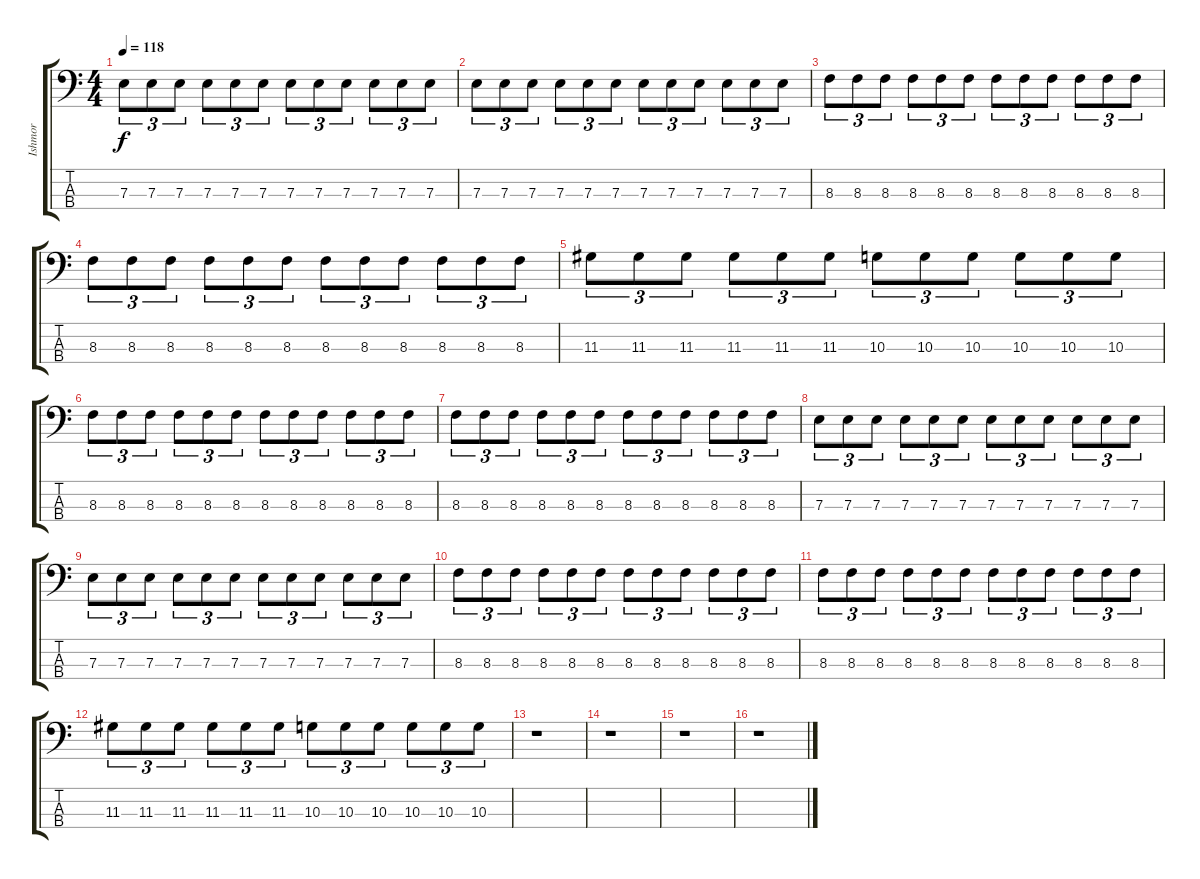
\track ("Ishmor" "Ishmor") {instrument electricbasspick}
\staff {score tabs}
\tuning (G2 D2 A1 E1) {hide}
\ts (4 4)
\tempo 118
\clef f4
\ks c
7.3.8{tu (3 2) dy f} 7.3.8{tu (3 2)} 7.3.8{tu (3 2)} 7.3.8{tu (3 2)} 7.3.8{tu (3 2)} 7.3.8{tu (3 2)} 7.3.8{tu (3 2)} 7.3.8{tu (3 2)} 7.3.8{tu (3 2)} 7.3.8{tu (3 2)} 7.3.8{tu (3 2)} 7.3.8{tu (3 2)} |
7.3.8{tu (3 2)} 7.3.8{tu (3 2)} 7.3.8{tu (3 2)} 7.3.8{tu (3 2)} 7.3.8{tu (3 2)} 7.3.8{tu (3 2)} 7.3.8{tu (3 2)} 7.3.8{tu (3 2)} 7.3.8{tu (3 2)} 7.3.8{tu (3 2)} 7.3.8{tu (3 2)} 7.3.8{tu (3 2)} |
8.3.8{tu (3 2)} 8.3.8{tu (3 2)} 8.3.8{tu (3 2)} 8.3.8{tu (3 2)} 8.3.8{tu (3 2)} 8.3.8{tu (3 2)} 8.3.8{tu (3 2)} 8.3.8{tu (3 2)} 8.3.8{tu (3 2)} 8.3.8{tu (3 2)} 8.3.8{tu (3 2)} 8.3.8{tu (3 2)} |
8.3.8{tu (3 2)} 8.3.8{tu (3 2)} 8.3.8{tu (3 2)} 8.3.8{tu (3 2)} 8.3.8{tu (3 2)} 8.3.8{tu (3 2)} 8.3.8{tu (3 2)} 8.3.8{tu (3 2)} 8.3.8{tu (3 2)} 8.3.8{tu (3 2)} 8.3.8{tu (3 2)} 8.3.8{tu (3 2)} |
11.3.8{tu (3 2)} 11.3.8{tu (3 2)} 11.3.8{tu (3 2)} 11.3.8{tu (3 2)} 11.3.8{tu (3 2)} 11.3.8{tu (3 2)} 10.3.8{tu (3 2)} 10.3.8{tu (3 2)} 10.3.8{tu (3 2)} 10.3.8{tu (3 2)} 10.3.8{tu (3 2)} 10.3.8{tu (3 2)} |
8.3.8{tu (3 2)} 8.3.8{tu (3 2)} 8.3.8{tu (3 2)} 8.3.8{tu (3 2)} 8.3.8{tu (3 2)} 8.3.8{tu (3 2)} 8.3.8{tu (3 2)} 8.3.8{tu (3 2)} 8.3.8{tu (3 2)} 8.3.8{tu (3 2)} 8.3.8{tu (3 2)} 8.3.8{tu (3 2)} |
8.3.8{tu (3 2)} 8.3.8{tu (3 2)} 8.3.8{tu (3 2)} 8.3.8{tu (3 2)} 8.3.8{tu (3 2)} 8.3.8{tu (3 2)} 8.3.8{tu (3 2)} 8.3.8{tu (3 2)} 8.3.8{tu (3 2)} 8.3.8{tu (3 2)} 8.3.8{tu (3 2)} 8.3.8{tu (3 2)} |
7.3.8{tu (3 2)} 7.3.8{tu (3 2)} 7.3.8{tu (3 2)} 7.3.8{tu (3 2)} 7.3.8{tu (3 2)} 7.3.8{tu (3 2)} 7.3.8{tu (3 2)} 7.3.8{tu (3 2)} 7.3.8{tu (3 2)} 7.3.8{tu (3 2)} 7.3.8{tu (3 2)} 7.3.8{tu (3 2)} |
7.3.8{tu (3 2)} 7.3.8{tu (3 2)} 7.3.8{tu (3 2)} 7.3.8{tu (3 2)} 7.3.8{tu (3 2)} 7.3.8{tu (3 2)} 7.3.8{tu (3 2)} 7.3.8{tu (3 2)} 7.3.8{tu (3 2)} 7.3.8{tu (3 2)} 7.3.8{tu (3 2)} 7.3.8{tu (3 2)} |
8.3.8{tu (3 2)} 8.3.8{tu (3 2)} 8.3.8{tu (3 2)} 8.3.8{tu (3 2)} 8.3.8{tu (3 2)} 8.3.8{tu (3 2)} 8.3.8{tu (3 2)} 8.3.8{tu (3 2)} 8.3.8{tu (3 2)} 8.3.8{tu (3 2)} 8.3.8{tu (3 2)} 8.3.8{tu (3 2)} |
8.3.8{tu (3 2)} 8.3.8{tu (3 2)} 8.3.8{tu (3 2)} 8.3.8{tu (3 2)} 8.3.8{tu (3 2)} 8.3.8{tu (3 2)} 8.3.8{tu (3 2)} 8.3.8{tu (3 2)} 8.3.8{tu (3 2)} 8.3.8{tu (3 2)} 8.3.8{tu (3 2)} 8.3.8{tu (3 2)} |
11.3.8{tu (3 2)} 11.3.8{tu (3 2)} 11.3.8{tu (3 2)} 11.3.8{tu (3 2)} 11.3.8{tu (3 2)} 11.3.8{tu (3 2)} 10.3.8{tu (3 2)} 10.3.8{tu (3 2)} 10.3.8{tu (3 2)} 10.3.8{tu (3 2)} 10.3.8{tu (3 2)} 10.3.8{tu (3 2)} |
r.1 |
r.1 |
r.1 |
r.1
